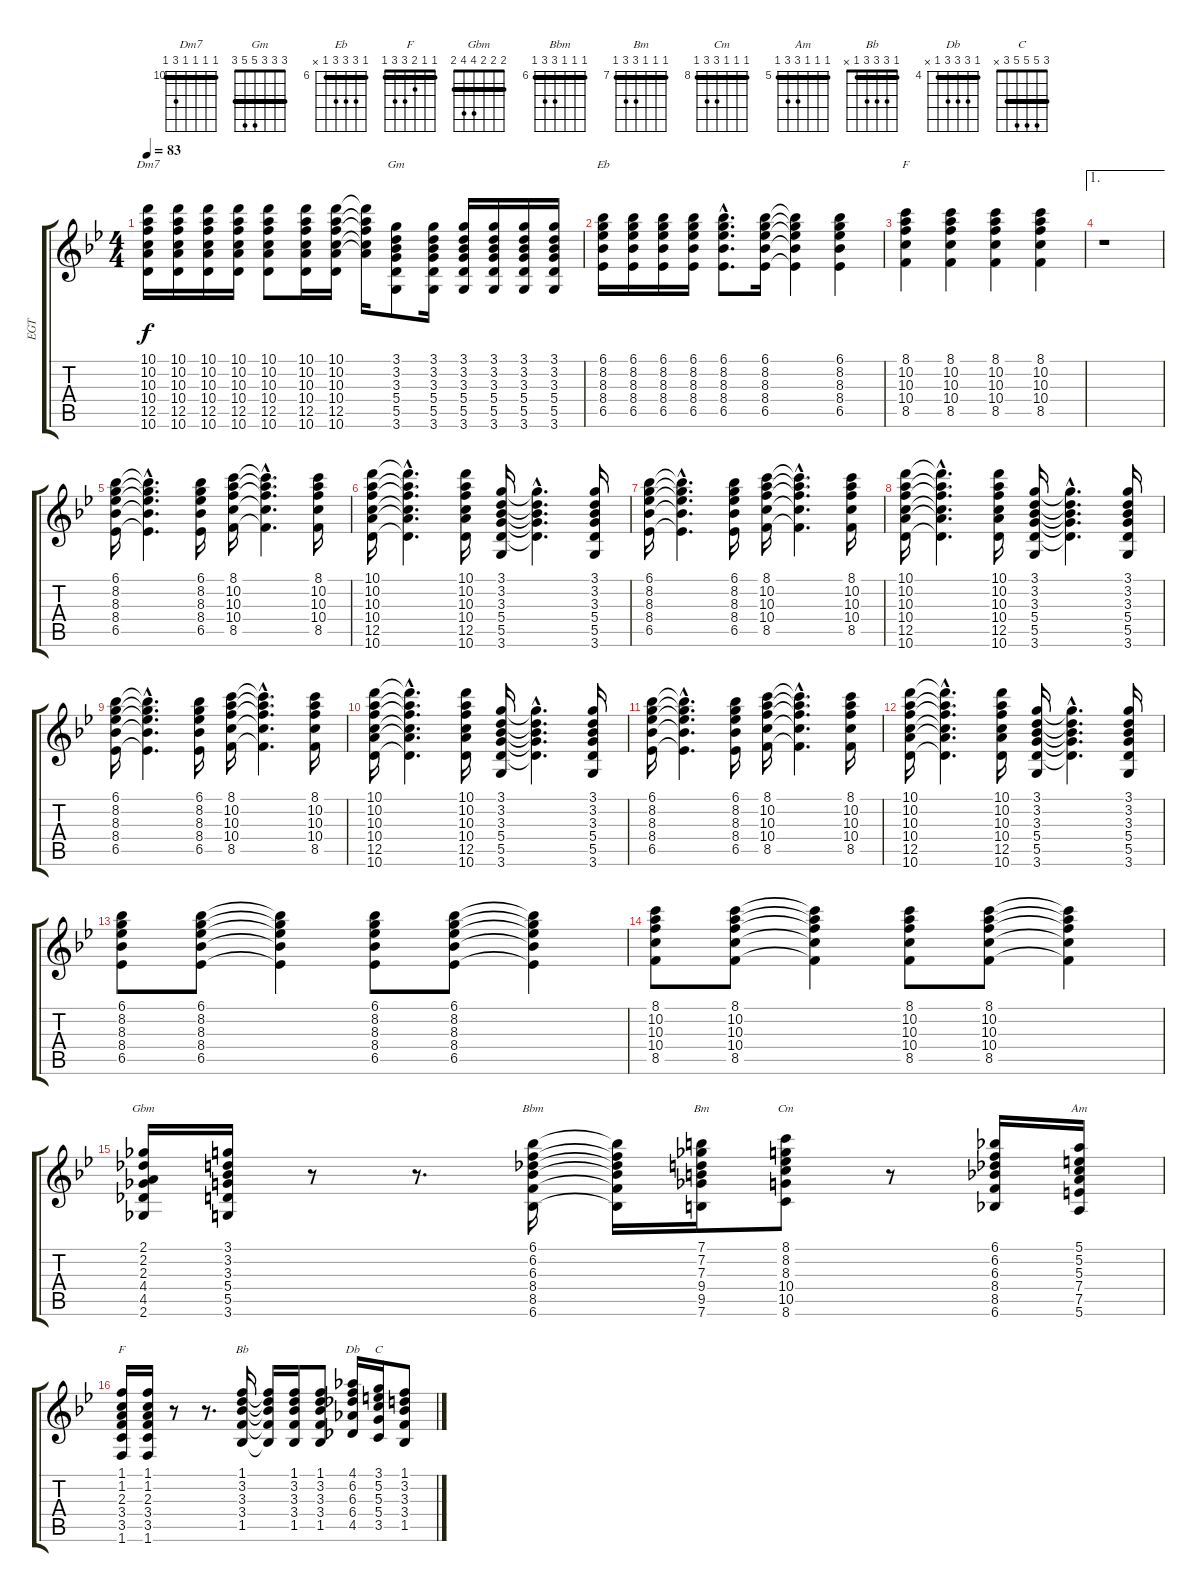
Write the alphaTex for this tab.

\track ("EGT" "EGT") {instrument overdrivenguitar}
\staff {score tabs}
\tuning (E4 B3 G3 D3 A2 E2) {hide}
\chord ("Dm7" 10 10 10 10 12 10) {firstfret 10 barre 10}
\chord ("Gm" 3 3 3 5 5 3) {barre 3}
\chord ("Eb" 6 8 8 8 6 x) {firstfret 6 barre 6}
\chord ("F" 8 10 10 10 8 x) {firstfret 8 barre 8}
\chord ("Gbm" 2 2 2 4 4 2) {barre 2}
\chord ("Bbm" 6 6 6 8 8 6) {firstfret 6 barre 6}
\chord ("Bm" 7 7 7 9 9 7) {firstfret 7 barre 7}
\chord ("Cm" 8 8 8 10 10 8) {firstfret 8 barre 8}
\chord ("Am" 5 5 5 7 7 5) {firstfret 5 barre 5}
\chord ("F" 1 1 2 3 3 1) {barre 1}
\chord ("Bb" 1 3 3 3 1 x) {barre 1}
\chord ("Db" 4 6 6 6 4 x) {firstfret 4 barre 4}
\chord ("C" 3 5 5 5 3 x) {barre 3}
\ts (4 4)
\tempo 83
\clef g2
\ks gminor
(10.1 10.2 10.3 10.4 12.5 10.6).16{ch "Dm7" dy f} (10.1 10.2 10.3 10.4 12.5 10.6).16 (10.1 10.2 10.3 10.4 12.5 10.6).16 (10.1 10.2 10.3 10.4 12.5 10.6).16 (10.1 10.2 10.3 10.4 12.5 10.6).8 (10.1 10.2 10.3 10.4 12.5 10.6).16 (10.1 10.2 10.3 10.4 12.5 10.6).16 (10.1{t} 10.2{t} 10.3{t} 10.4{t} 12.5{t}).16 (3.1 3.2 3.3 5.4 5.5 3.6).8{ch "Gm"} (3.1 3.2 3.3 5.4 5.5 3.6).16 (3.1 3.2 3.3 5.4 5.5 3.6).16 (3.1 3.2 3.3 5.4 5.5 3.6).16 (3.1 3.2 3.3 5.4 5.5 3.6).16 (3.1 3.2 3.3 5.4 5.5 3.6).16 |
(6.1 8.2 8.3 8.4 6.5).16{ch "Eb"} (6.1 8.2 8.3 8.4 6.5).16 (6.1 8.2 8.3 8.4 6.5).16 (6.1 8.2 8.3 8.4 6.5).16 (6.1{hac} 8.2{hac} 8.3{hac} 8.4{hac} 6.5{hac}).8{d} (6.1 8.2 8.3 8.4 6.5).16 (6.1{t} 8.2{t} 8.3{t} 8.4{t} 6.5{t}).4 (6.1 8.2 8.3 8.4 6.5).4 |
(8.1 10.2 10.3 10.4 8.5).4{ch "F"} (8.1 10.2 10.3 10.4 8.5).4 (8.1 10.2 10.3 10.4 8.5).4 (8.1 10.2 10.3 10.4 8.5).4 |
\ae 1
r.1 |
(6.1 8.2 8.3 8.4 6.5).16 (6.1{hac t} 8.2{hac t} 8.3{hac t} 8.4{hac t} 6.5{hac t}).4{d} (6.1 8.2 8.3 8.4 6.5).16 (8.1 10.2 10.3 10.4 8.5).16 (8.1{hac t} 10.2{hac t} 10.3{hac t} 10.4{hac t} 8.5{hac t}).4{d} (8.1 10.2 10.3 10.4 8.5).16 |
(10.1 10.2 10.3 10.4 12.5 10.6).16 (10.1{hac t} 10.2{hac t} 10.3{hac t} 10.4{hac t} 12.5{hac t} 10.6{hac t}).4{d} (10.1 10.2 10.3 10.4 12.5 10.6).16 (3.1 3.2 3.3 5.4 5.5 3.6).16 (3.1{hac t} 3.2{hac t} 3.3{hac t} 5.4{hac t} 5.5{hac t}).4{d} (3.1 3.2 3.3 5.4 5.5 3.6).16 |
(6.1 8.2 8.3 8.4 6.5).16 (6.1{hac t} 8.2{hac t} 8.3{hac t} 8.4{hac t} 6.5{hac t}).4{d} (6.1 8.2 8.3 8.4 6.5).16 (8.1 10.2 10.3 10.4 8.5).16 (8.1{hac t} 10.2{hac t} 10.3{hac t} 10.4{hac t} 8.5{hac t}).4{d} (8.1 10.2 10.3 10.4 8.5).16 |
(10.1 10.2 10.3 10.4 12.5 10.6).16 (10.1{hac t} 10.2{hac t} 10.3{hac t} 10.4{hac t} 12.5{hac t} 10.6{hac t}).4{d} (10.1 10.2 10.3 10.4 12.5 10.6).16 (3.1 3.2 3.3 5.4 5.5 3.6).16 (3.1{hac t} 3.2{hac t} 3.3{hac t} 5.4{hac t} 5.5{hac t}).4{d} (3.1 3.2 3.3 5.4 5.5 3.6).16 |
(6.1 8.2 8.3 8.4 6.5).16 (6.1{hac t} 8.2{hac t} 8.3{hac t} 8.4{hac t} 6.5{hac t}).4{d} (6.1 8.2 8.3 8.4 6.5).16 (8.1 10.2 10.3 10.4 8.5).16 (8.1{hac t} 10.2{hac t} 10.3{hac t} 10.4{hac t} 8.5{hac t}).4{d} (8.1 10.2 10.3 10.4 8.5).16 |
(10.1 10.2 10.3 10.4 12.5 10.6).16 (10.1{hac t} 10.2{hac t} 10.3{hac t} 10.4{hac t} 12.5{hac t} 10.6{hac t}).4{d} (10.1 10.2 10.3 10.4 12.5 10.6).16 (3.1 3.2 3.3 5.4 5.5 3.6).16 (3.1{hac t} 3.2{hac t} 3.3{hac t} 5.4{hac t} 5.5{hac t}).4{d} (3.1 3.2 3.3 5.4 5.5 3.6).16 |
(6.1 8.2 8.3 8.4 6.5).16 (6.1{hac t} 8.2{hac t} 8.3{hac t} 8.4{hac t} 6.5{hac t}).4{d} (6.1 8.2 8.3 8.4 6.5).16 (8.1 10.2 10.3 10.4 8.5).16 (8.1{hac t} 10.2{hac t} 10.3{hac t} 10.4{hac t} 8.5{hac t}).4{d} (8.1 10.2 10.3 10.4 8.5).16 |
(10.1 10.2 10.3 10.4 12.5 10.6).16 (10.1{hac t} 10.2{hac t} 10.3{hac t} 10.4{hac t} 12.5{hac t} 10.6{hac t}).4{d} (10.1 10.2 10.3 10.4 12.5 10.6).16 (3.1 3.2 3.3 5.4 5.5 3.6).16 (3.1{hac t} 3.2{hac t} 3.3{hac t} 5.4{hac t} 5.5{hac t}).4{d} (3.1 3.2 3.3 5.4 5.5 3.6).16 |
(6.1 8.2 8.3 8.4 6.5).8 (6.1 8.2 8.3 8.4 6.5).8 (6.1{t} 8.2{t} 8.3{t} 8.4{t} 6.5{t}).4 (6.1 8.2 8.3 8.4 6.5).8 (6.1 8.2 8.3 8.4 6.5).8 (6.1{t} 8.2{t} 8.3{t} 8.4{t} 6.5{t}).4 |
(8.1 10.2 10.3 10.4 8.5).8 (8.1 10.2 10.3 10.4 8.5).8 (8.1{t} 10.2{t} 10.3{t} 10.4{t} 8.5{t}).4 (8.1 10.2 10.3 10.4 8.5).8 (8.1 10.2 10.3 10.4 8.5).8 (8.1{t} 10.2{t} 10.3{t} 10.4{t} 8.5{t}).4 |
(2.1 2.2 2.3 4.4 4.5 2.6).16{ch "Gbm"} (3.1 3.2 3.3 5.4 5.5 3.6).16 r.8 r.8{d} (6.1 6.2 6.3 8.4 8.5 6.6).16{ch "Bbm"} (6.1{t} 6.2{t} 6.3{t} 8.4{t} 8.5{t} 6.6{t}).16 (7.1 7.2 7.3 9.4 9.5 7.6).16{ch "Bm"} (8.1 8.2 8.3 10.4 10.5 8.6).8{ch "Cm"} r.8 (6.1 6.2 6.3 8.4 8.5 6.6).16 (5.1 5.2 5.3 7.4 7.5 5.6).16{ch "Am"} |
(1.1 1.2 2.3 3.4 3.5 1.6).16{ch "F"} (1.1 1.2 2.3 3.4 3.5 1.6).16 r.8 r.8{d} (1.1 3.2 3.3 3.4 1.5).16{ch "Bb"} (1.1{t} 3.2{t} 3.3{t} 3.4{t} 1.5{t}).16 (1.1 3.2 3.3 3.4 1.5).16 (1.1 3.2 3.3 3.4 1.5).8 (4.1 6.2 6.3 6.4 4.5).16{ch "Db"} (3.1 5.2 5.3 5.4 3.5).16{ch "C"} (1.1 3.2 3.3 3.4 1.5).8
